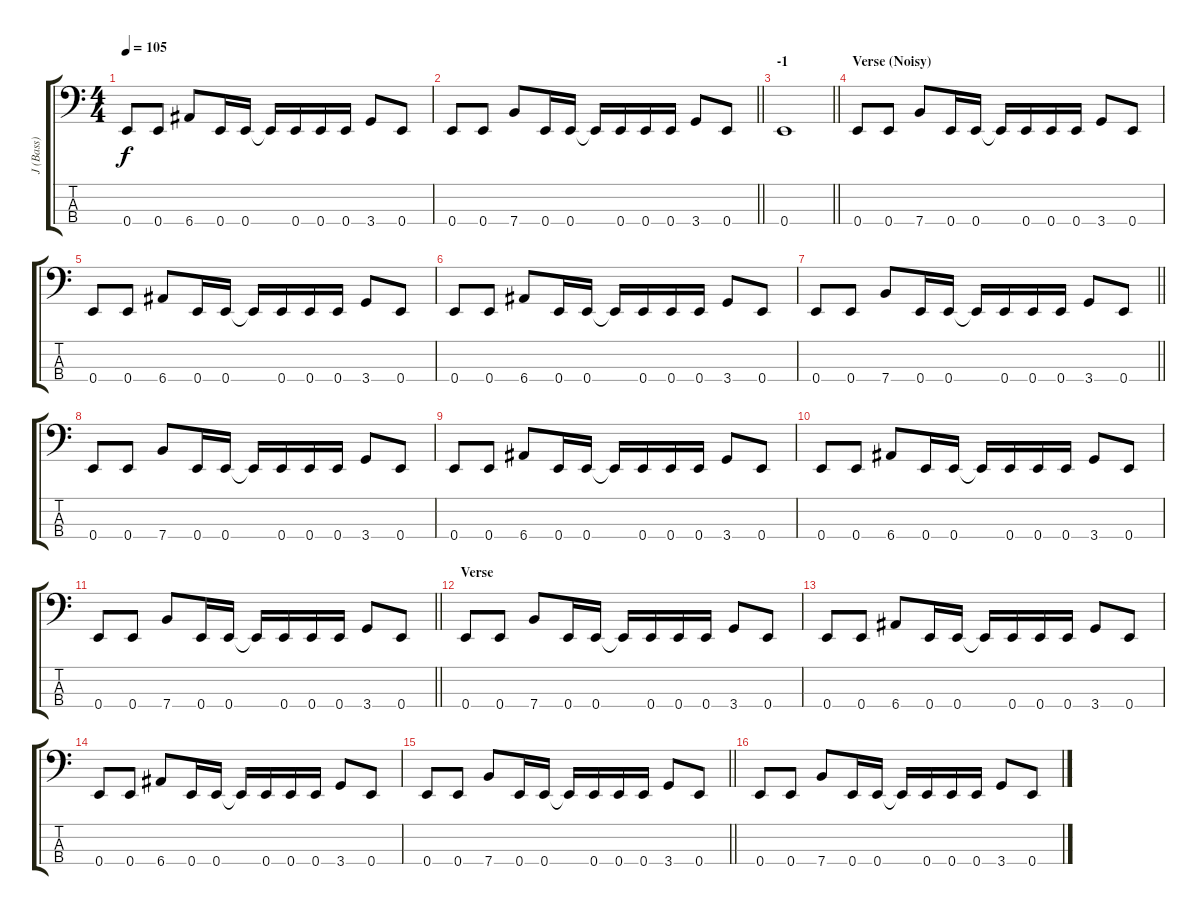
\track ("J (Bass)" "J (Bass)") {instrument electricbasspick}
\staff {score tabs}
\tuning (G2 D2 A1 E1) {hide}
\ts (4 4)
\tempo 105
\clef f4
\ks c
0.4.8{dy f} 0.4.8 6.4.8 0.4.16 0.4.16 0.4{t}.16 0.4.16 0.4.16 0.4.16 3.4.8 0.4.8 |
\barLineRight lightlight
0.4.8 0.4.8 7.4.8 0.4.16 0.4.16 0.4{t}.16 0.4.16 0.4.16 0.4.16 3.4.8 0.4.8 |
\section ("" "-1")
\barLineRight lightlight
0.4.1 |
\section ("" "Verse (Noisy)")
0.4.8 0.4.8 7.4.8 0.4.16 0.4.16 0.4{t}.16 0.4.16 0.4.16 0.4.16 3.4.8 0.4.8 |
0.4.8 0.4.8 6.4.8 0.4.16 0.4.16 0.4{t}.16 0.4.16 0.4.16 0.4.16 3.4.8 0.4.8 |
0.4.8 0.4.8 6.4.8 0.4.16 0.4.16 0.4{t}.16 0.4.16 0.4.16 0.4.16 3.4.8 0.4.8 |
\barLineRight lightlight
0.4.8 0.4.8 7.4.8 0.4.16 0.4.16 0.4{t}.16 0.4.16 0.4.16 0.4.16 3.4.8 0.4.8 |
0.4.8 0.4.8 7.4.8 0.4.16 0.4.16 0.4{t}.16 0.4.16 0.4.16 0.4.16 3.4.8 0.4.8 |
0.4.8 0.4.8 6.4.8 0.4.16 0.4.16 0.4{t}.16 0.4.16 0.4.16 0.4.16 3.4.8 0.4.8 |
0.4.8 0.4.8 6.4.8 0.4.16 0.4.16 0.4{t}.16 0.4.16 0.4.16 0.4.16 3.4.8 0.4.8 |
\barLineRight lightlight
0.4.8 0.4.8 7.4.8 0.4.16 0.4.16 0.4{t}.16 0.4.16 0.4.16 0.4.16 3.4.8 0.4.8 |
\section ("" "Verse")
0.4.8 0.4.8 7.4.8 0.4.16 0.4.16 0.4{t}.16 0.4.16 0.4.16 0.4.16 3.4.8 0.4.8 |
0.4.8 0.4.8 6.4.8 0.4.16 0.4.16 0.4{t}.16 0.4.16 0.4.16 0.4.16 3.4.8 0.4.8 |
0.4.8 0.4.8 6.4.8 0.4.16 0.4.16 0.4{t}.16 0.4.16 0.4.16 0.4.16 3.4.8 0.4.8 |
\barLineRight lightlight
0.4.8 0.4.8 7.4.8 0.4.16 0.4.16 0.4{t}.16 0.4.16 0.4.16 0.4.16 3.4.8 0.4.8 |
0.4.8 0.4.8 7.4.8 0.4.16 0.4.16 0.4{t}.16 0.4.16 0.4.16 0.4.16 3.4.8 0.4.8
